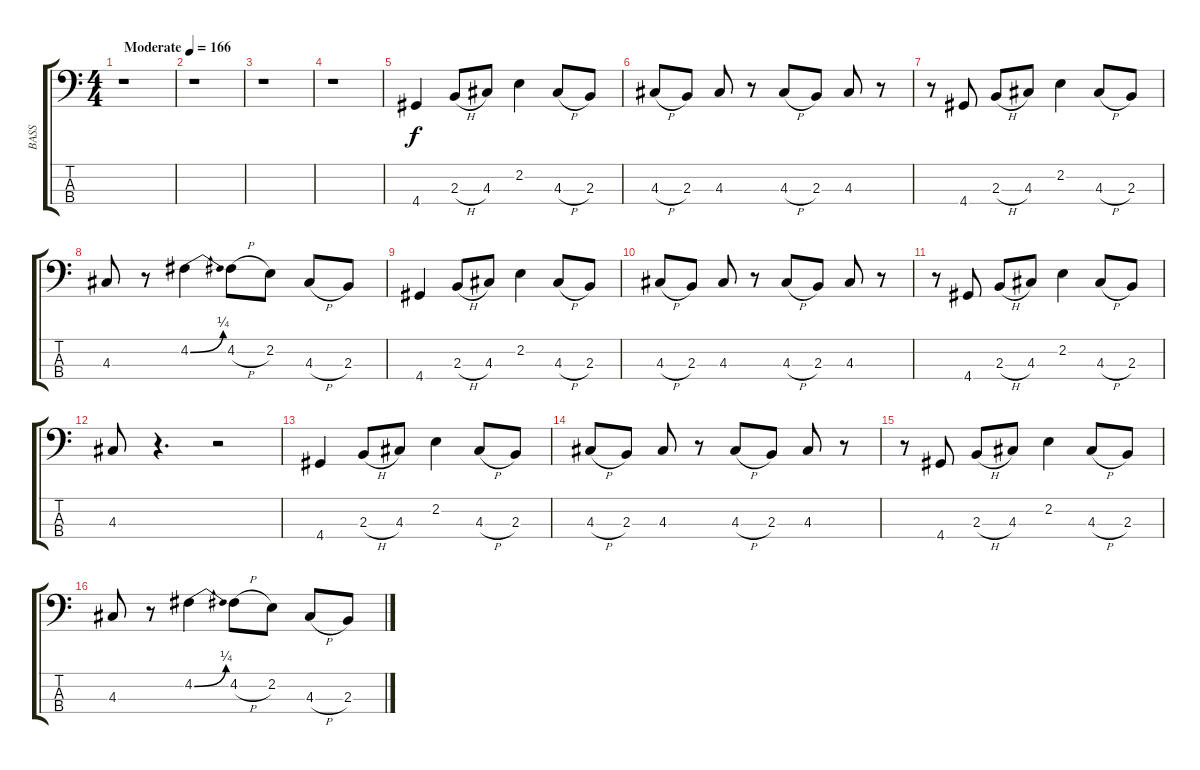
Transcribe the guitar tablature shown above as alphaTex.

\track ("BASS" "BASS") {instrument electricbassfinger}
\staff {score tabs}
\tuning (G2 D2 A1 E1) {hide}
\ts (4 4)
\tempo (166 "Moderate")
\clef f4
\ks c
r.1{dy f instrument electricbassfinger} |
r.1 |
r.1 |
r.1 |
4.4.4 2.3{h}.8 4.3.8 2.2.4 4.3{h}.8 2.3.8 |
4.3{h}.8 2.3.8 4.3.8 r.8 4.3{h}.8 2.3.8 4.3.8 r.8 |
r.8 4.4.8 2.3{h}.8 4.3.8 2.2.4 4.3{h}.8 2.3.8 |
4.3.8 r.8 4.2{be (bend 0 0 60 1)}.4 4.2{h}.8 2.2.8 4.3{h}.8 2.3.8 |
4.4.4 2.3{h}.8 4.3.8 2.2.4 4.3{h}.8 2.3.8 |
4.3{h}.8 2.3.8 4.3.8 r.8 4.3{h}.8 2.3.8 4.3.8 r.8 |
r.8 4.4.8 2.3{h}.8 4.3.8 2.2.4 4.3{h}.8 2.3.8 |
4.3.8 r.4{d} r.2 |
4.4.4 2.3{h}.8 4.3.8 2.2.4 4.3{h}.8 2.3.8 |
4.3{h}.8 2.3.8 4.3.8 r.8 4.3{h}.8 2.3.8 4.3.8 r.8 |
r.8 4.4.8 2.3{h}.8 4.3.8 2.2.4 4.3{h}.8 2.3.8 |
4.3.8 r.8 4.2{be (bend 0 0 60 1)}.4 4.2{h}.8 2.2.8 4.3{h}.8 2.3.8
